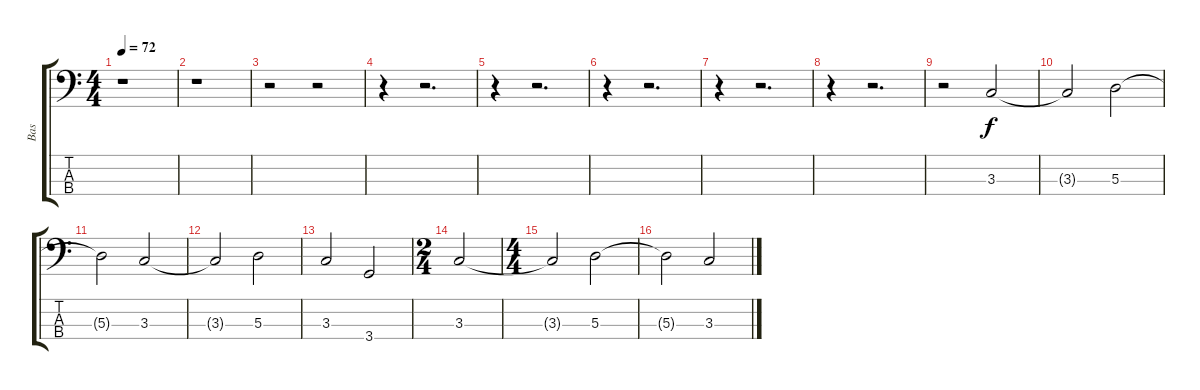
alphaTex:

\track ("Bas" "Bas") {instrument electricbassfinger}
\staff {score tabs}
\tuning (G2 D2 A1 E1) {hide}
\ts (4 4)
\tempo 72
\clef f4
\ks c
r.1{dy f instrument electricbassfinger} |
r.1 |
r.2 r.2 |
r.4 r.2{d} |
r.4 r.2{d} |
r.4 r.2{d} |
r.4 r.2{d} |
r.4 r.2{d} |
r.2 3.3.2 |
3.3{t}.2 5.3.2 |
5.3{t}.2 3.3.2 |
3.3{t}.2 5.3.2 |
3.3.2 3.4.2 |
\ts (2 4)
3.3.2 |
\ts (4 4)
3.3{t}.2 5.3.2 |
5.3{t}.2 3.3.2
